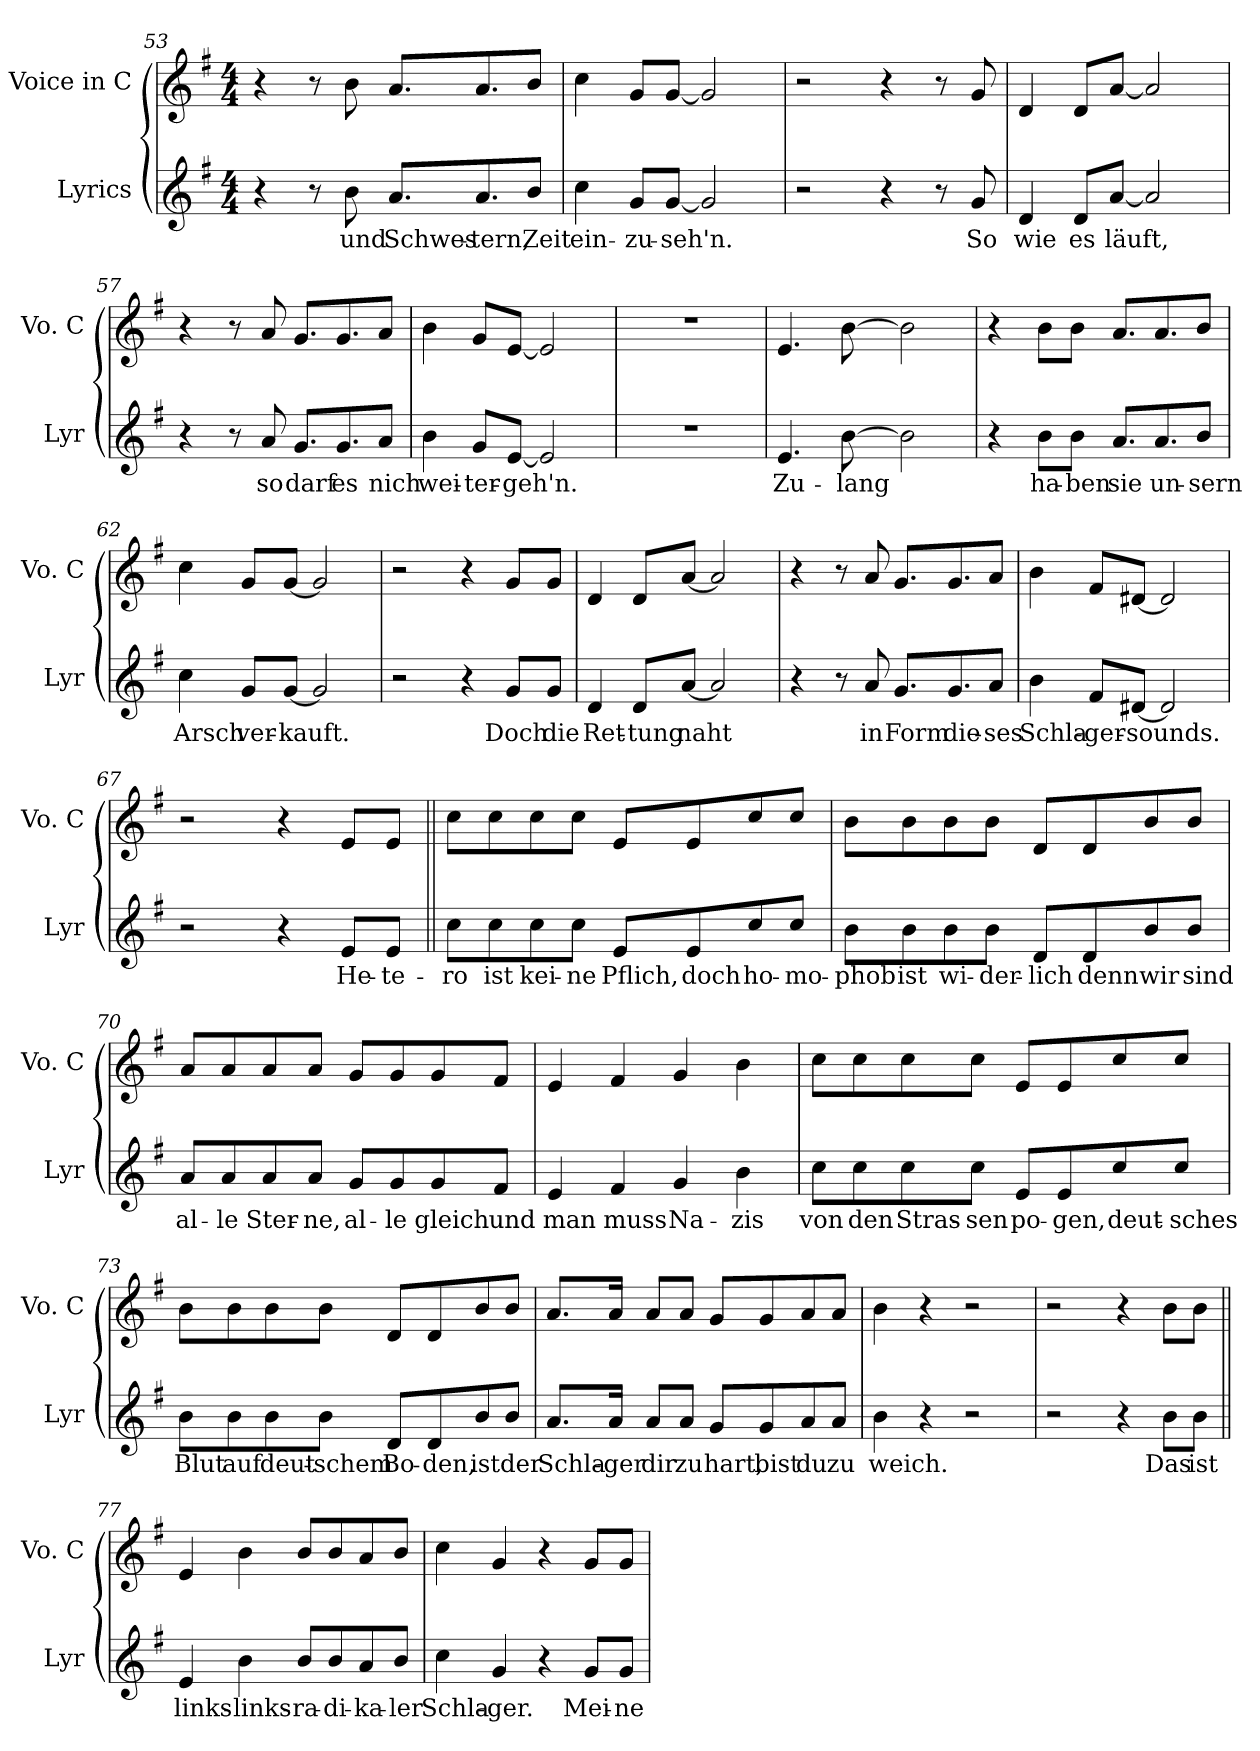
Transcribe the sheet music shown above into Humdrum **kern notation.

**kern	**text	**kern
*part2	*part2	*part1
*staff2	*staff2	*staff1
*I"Lyrics	*	*I"Voice in C
*I'Lyr	*	*I'Vo. C
*clefG2	*	*clefG2
*k[f#]	*	*k[f#]
*M4/4	*	*M4/4
=53	=53	=53
4r	.	4r
8r	.	8r
8b	und	8b
8.aL	Schwes-	8.aL
8.a	-tern,	8.a
8bJ	Zeit	8bJ
=54	=54	=54
4cc	ein-	4cc
8gL	-zu-	8gL
[8gJ	-seh'n.	[8gJ
2g]	.	2g]
=55	=55	=55
2r	.	2r
4r	.	4r
8r	.	8r
8g	So	8g
=56	=56	=56
4d	wie	4d
8dL	es	8dL
[8aJ	läuft,	[8aJ
2a]	.	2a]
=57	=57	=57
4r	.	4r
8r	.	8r
8a	so	8a
8.gL	darf	8.gL
8.g	es	8.g
8aJ	nich	8aJ
=58	=58	=58
4b	wei-	4b
8gL	-ter-	8gL
[8eJ	-geh'n.	[8eJ
2e]	.	2e]
=59	=59	=59
1r	.	1r
=60	=60	=60
4.e	Zu-	4.e
[8b	-lang	[8b
2b]	.	2b]
=61	=61	=61
4r	.	4r
8bL	ha-	8bL
8bJ	-ben	8bJ
8.aL	sie	8.aL
8.a	un-	8.a
8bJ	-sern	8bJ
=62	=62	=62
4cc	Arsch	4cc
8gL	ver-	8gL
[8gJ	-kauft.	[8gJ
2g]	.	2g]
=63	=63	=63
2r	.	2r
4r	.	4r
8gL	Doch	8gL
8gJ	die	8gJ
=64	=64	=64
4d	Ret-	4d
8dL	-tung	8dL
[8aJ	naht	[8aJ
2a]	.	2a]
=65	=65	=65
4r	.	4r
8r	.	8r
8a	in	8a
8.gL	Form	8.gL
8.g	die-	8.g
8aJ	-ses	8aJ
=66	=66	=66
4b	Schla-	4b
8f#L	-ger-	8f#L
[8d#XJ	-sounds.	[8d#XJ
2d#]	.	2d#]
=67	=67	=67
2r	.	2r
4r	.	4r
8eL	He-	8eL
8eJ	-te-	8eJ
=68||	=68||	=68||
8ccL	-ro	8ccL
8cc	ist	8cc
8cc	kei-	8cc
8ccJ	-ne	8ccJ
8eL	Pflich,	8eL
8e	doch	8e
8cc	ho-	8cc
8ccJ	-mo-	8ccJ
=69	=69	=69
8bL	-phob	8bL
8b	ist	8b
8b	wi-	8b
8bJ	-der-	8bJ
8dL	-lich	8dL
8d	denn	8d
8b	wir	8b
8bJ	sind	8bJ
=70	=70	=70
8aL	al-	8aL
8a	-le	8a
8a	Ster-	8a
8aJ	-ne,	8aJ
8gL	al-	8gL
8g	-le	8g
8g	gleich	8g
8f#J	und	8f#J
=71	=71	=71
4e	man	4e
4f#	muss	4f#
4g	Na-	4g
4b	-zis	4b
=72	=72	=72
8ccL	von	8ccL
8cc	den	8cc
8cc	Stras-	8cc
8ccJ	-sen	8ccJ
8eL	po-	8eL
8e	-gen,	8e
8cc	deut-	8cc
8ccJ	-sches	8ccJ
=73	=73	=73
8bL	Blut	8bL
8b	auf	8b
8b	deut-	8b
8bJ	-schem	8bJ
8dL	Bo-	8dL
8d	-den,	8d
8b	ist	8b
8bJ	der	8bJ
=74	=74	=74
8.aL	Schla-	8.aL
16aJk	-ger	16aJk
8aL	dir	8aL
8aJ	zu	8aJ
8gL	hart,	8gL
8g	bist	8g
8a	du	8a
8aJ	zu	8aJ
=75	=75	=75
4b	weich.	4b
4r	.	4r
2r	.	2r
=76	=76	=76
2r	.	2r
4r	.	4r
8bL	Das	8bL
8bJ	ist	8bJ
=77||	=77||	=77||
4e	links-	4e
4b	-links-	4b
8bL	-ra-	8bL
8b	-di-	8b
8a	-ka-	8a
8bJ	-ler	8bJ
=78	=78	=78
4cc	Schla-	4cc
4g	-ger.	4g
4r	.	4r
8gL	Mei-	8gL
8gJ	-ne	8gJ
=	=	=
*-	*-	*-
